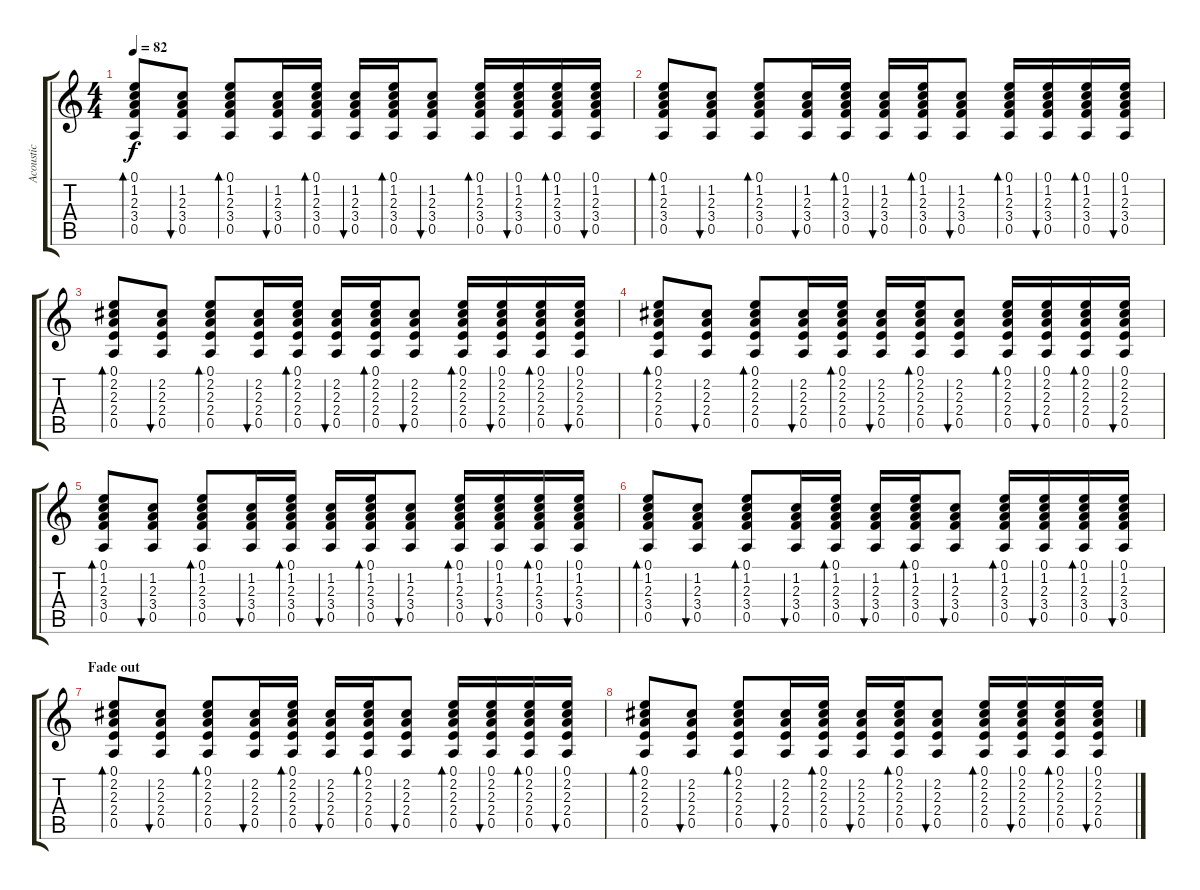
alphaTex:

\track ("Acoustic" "Acoustic") {instrument acousticguitarsteel}
\staff {score tabs}
\tuning (E4 B3 G3 D3 A2 E2) {hide}
\ts (4 4)
\tempo 82
\clef g2
\ks c
(0.1 1.2 2.3 3.4 0.5).8{bd 60 dy f} (1.2 2.3 3.4 0.5).8{bu 60} (0.1 1.2 2.3 3.4 0.5).8{bd 60} (1.2 2.3 3.4 0.5).16{bu 60} (0.1 1.2 2.3 3.4 0.5).16{bd 60} (1.2 2.3 3.4 0.5).16{bu 60} (0.1 1.2 2.3 3.4 0.5).16{bd 60} (1.2 2.3 3.4 0.5).8{bu 60} (0.1 1.2 2.3 3.4 0.5).16{bd 60} (0.1 1.2 2.3 3.4 0.5).16{bu 60} (0.1 1.2 2.3 3.4 0.5).16{bd 60} (0.1 1.2 2.3 3.4 0.5).16{bu 60} |
(0.1 1.2 2.3 3.4 0.5).8{bd 60} (1.2 2.3 3.4 0.5).8{bu 60} (0.1 1.2 2.3 3.4 0.5).8{bd 60} (1.2 2.3 3.4 0.5).16{bu 60} (0.1 1.2 2.3 3.4 0.5).16{bd 60} (1.2 2.3 3.4 0.5).16{bu 60} (0.1 1.2 2.3 3.4 0.5).16{bd 60} (1.2 2.3 3.4 0.5).8{bu 60} (0.1 1.2 2.3 3.4 0.5).16{bd 60} (0.1 1.2 2.3 3.4 0.5).16{bu 60} (0.1 1.2 2.3 3.4 0.5).16{bd 60} (0.1 1.2 2.3 3.4 0.5).16{bu 60} |
(0.1 2.2 2.3 2.4 0.5).8{bd 60} (2.2 2.3 2.4 0.5).8{bu 60} (0.1 2.2 2.3 2.4 0.5).8{bd 60} (2.2 2.3 2.4 0.5).16{bu 60} (0.1 2.2 2.3 2.4 0.5).16{bd 60} (2.2 2.3 2.4 0.5).16{bu 60} (0.1 2.2 2.3 2.4 0.5).16{bd 60} (2.2 2.3 2.4 0.5).8{bu 60} (0.1 2.2 2.3 2.4 0.5).16{bd 60} (0.1 2.2 2.3 2.4 0.5).16{bu 60} (0.1 2.2 2.3 2.4 0.5).16{bd 60} (0.1 2.2 2.3 2.4 0.5).16{bu 60} |
(0.1 2.2 2.3 2.4 0.5).8{bd 60} (2.2 2.3 2.4 0.5).8{bu 60} (0.1 2.2 2.3 2.4 0.5).8{bd 60} (2.2 2.3 2.4 0.5).16{bu 60} (0.1 2.2 2.3 2.4 0.5).16{bd 60} (2.2 2.3 2.4 0.5).16{bu 60} (0.1 2.2 2.3 2.4 0.5).16{bd 60} (2.2 2.3 2.4 0.5).8{bu 60} (0.1 2.2 2.3 2.4 0.5).16{bd 60} (0.1 2.2 2.3 2.4 0.5).16{bu 60} (0.1 2.2 2.3 2.4 0.5).16{bd 60} (0.1 2.2 2.3 2.4 0.5).16{bu 60} |
(0.1 1.2 2.3 3.4 0.5).8{bd 60} (1.2 2.3 3.4 0.5).8{bu 60} (0.1 1.2 2.3 3.4 0.5).8{bd 60} (1.2 2.3 3.4 0.5).16{bu 60} (0.1 1.2 2.3 3.4 0.5).16{bd 60} (1.2 2.3 3.4 0.5).16{bu 60} (0.1 1.2 2.3 3.4 0.5).16{bd 60} (1.2 2.3 3.4 0.5).8{bu 60} (0.1 1.2 2.3 3.4 0.5).16{bd 60} (0.1 1.2 2.3 3.4 0.5).16{bu 60} (0.1 1.2 2.3 3.4 0.5).16{bd 60} (0.1 1.2 2.3 3.4 0.5).16{bu 60} |
(0.1 1.2 2.3 3.4 0.5).8{bd 60} (1.2 2.3 3.4 0.5).8{bu 60} (0.1 1.2 2.3 3.4 0.5).8{bd 60} (1.2 2.3 3.4 0.5).16{bu 60} (0.1 1.2 2.3 3.4 0.5).16{bd 60} (1.2 2.3 3.4 0.5).16{bu 60} (0.1 1.2 2.3 3.4 0.5).16{bd 60} (1.2 2.3 3.4 0.5).8{bu 60} (0.1 1.2 2.3 3.4 0.5).16{bd 60} (0.1 1.2 2.3 3.4 0.5).16{bu 60} (0.1 1.2 2.3 3.4 0.5).16{bd 60} (0.1 1.2 2.3 3.4 0.5).16{bu 60} |
\section ("" "Fade out")
(0.1 2.2 2.3 2.4 0.5).8{bd 60 volume 0} (2.2 2.3 2.4 0.5).8{bu 60} (0.1 2.2 2.3 2.4 0.5).8{bd 60} (2.2 2.3 2.4 0.5).16{bu 60} (0.1 2.2 2.3 2.4 0.5).16{bd 60} (2.2 2.3 2.4 0.5).16{bu 60} (0.1 2.2 2.3 2.4 0.5).16{bd 60} (2.2 2.3 2.4 0.5).8{bu 60} (0.1 2.2 2.3 2.4 0.5).16{bd 60} (0.1 2.2 2.3 2.4 0.5).16{bu 60} (0.1 2.2 2.3 2.4 0.5).16{bd 60} (0.1 2.2 2.3 2.4 0.5).16{bu 60} |
(0.1 2.2 2.3 2.4 0.5).8{bd 60} (2.2 2.3 2.4 0.5).8{bu 60} (0.1 2.2 2.3 2.4 0.5).8{bd 60} (2.2 2.3 2.4 0.5).16{bu 60} (0.1 2.2 2.3 2.4 0.5).16{bd 60} (2.2 2.3 2.4 0.5).16{bu 60} (0.1 2.2 2.3 2.4 0.5).16{bd 60} (2.2 2.3 2.4 0.5).8{bu 60} (0.1 2.2 2.3 2.4 0.5).16{bd 60} (0.1 2.2 2.3 2.4 0.5).16{bu 60} (0.1 2.2 2.3 2.4 0.5).16{bd 60} (0.1 2.2 2.3 2.4 0.5).16{bu 60}
